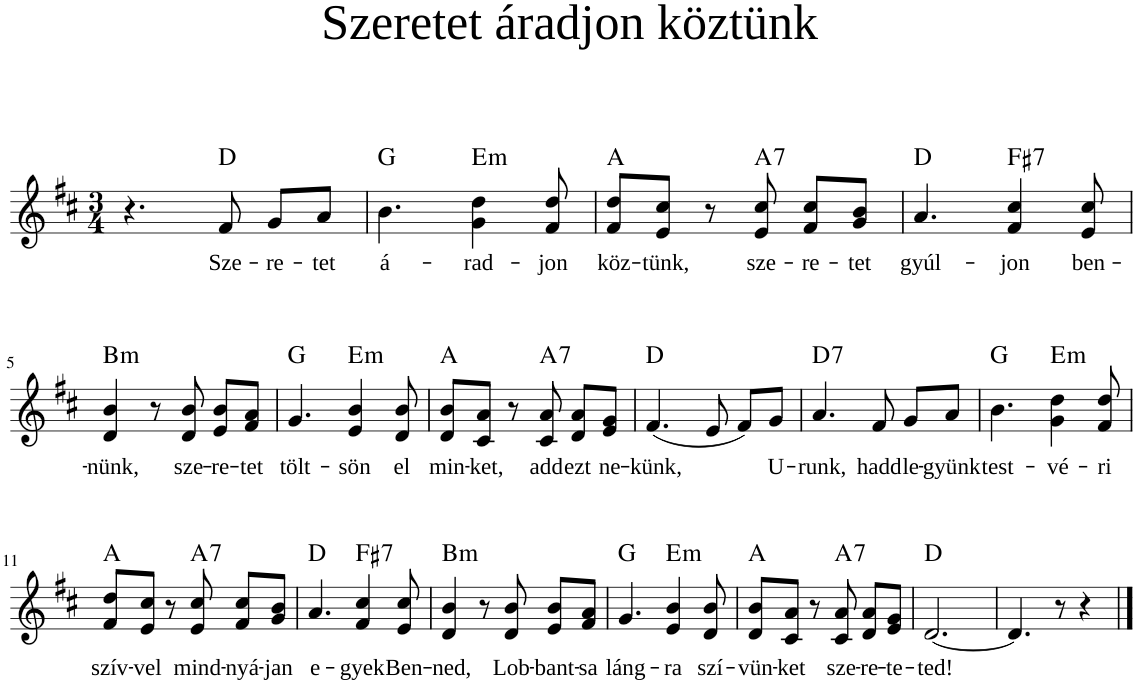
**kern	**text	**harte
*part1	*part1	*part1
*staff1	*staff1	*
*I"Voice	*	*
*clefG2	*	*
*k[f#c#]	*	*
*M3/4	*	*
=1	=1	=1
4.r	.	.
!	!LO:LY:b	!LO:H:kt=N.C.
8f#/	Sze-	N
!	!LO:LY:b	!
8g/L	-re-	.
!	!LO:LY:b	!
8a/J	-tet	.
=2	=2	=2
!	!LO:LY:b	!LO:H:kt=N.C.
4.b\	á-	N
!	!LO:LY:b	!LO:H:kt=m
4g\ 4dd\	-rad-	E:min
!	!LO:LY:b	!
8f#/ 8dd/	-jon	.
=3	=3	=3
!	!LO:LY:b	!LO:H:kt=N.C.
8f#/ 8dd/L	köz-	N
!	!LO:LY:b	!
8e/ 8cc#/J	-tünk,	.
8r	.	.
!	!LO:LY:b	!LO:H:kt=7
8e/ 8cc#/	sze-	A:7
!	!LO:LY:b	!
8f#/ 8cc#/L	-re-	.
!	!LO:LY:b	!
8g/ 8b/J	-tet	.
=4	=4	=4
!	!LO:LY:b	!LO:H:kt=N.C.
4.a/	gyúl-	N
!	!LO:LY:b	!LO:H:kt=7
4f#/ 4cc#/	-jon	F#:7
!	!LO:LY:b	!
8e/ 8cc#/	ben-	.
!!LO:LB:g=z
=5	=5	=5
!	!LO:LY:b	!LO:H:kt=m
4d/ 4b/	-nünk,	B:min
8r	.	.
!	!LO:LY:b	!
8d/ 8b/	sze-	.
!	!LO:LY:b	!
8e/ 8b/L	-re-	.
!	!LO:LY:b	!
8f#/ 8a/J	-tet	.
=6	=6	=6
!	!LO:LY:b	!LO:H:kt=N.C.
4.g/	tölt-	N
!	!LO:LY:b	!LO:H:kt=m
4e/ 4b/	-sön	E:min
!	!LO:LY:b	!
8d/ 8b/	el	.
=7	=7	=7
!	!LO:LY:b	!LO:H:kt=N.C.
8d/ 8b/L	min-	N
!	!LO:LY:b	!
8c#/ 8a/J	-ket,	.
8r	.	.
!	!LO:LY:b	!LO:H:kt=7
8c#/ 8a/	add	A:7
!	!LO:LY:b	!
8d/ 8a/L	ezt	.
!	!LO:LY:b	!
8e/ 8g/J	ne-	.
=8	=8	=8
!	!LO:LY:b	!LO:H:kt=N.C.
(4.f#/	-künk,	N
8e/	.	.
8f#/L)	.	.
!	!LO:LY:b	!
8g/J	U-	.
=9	=9	=9
!	!LO:LY:b	!LO:H:kt=7
4.a/	-runk,	D:7
!	!LO:LY:b	!
8f#/	hadd	.
!	!LO:LY:b	!
8g/L	le-	.
!	!LO:LY:b	!
8a/J	-gyünk	.
=10	=10	=10
!	!LO:LY:b	!LO:H:kt=N.C.
4.b\	test-	N
!	!LO:LY:b	!LO:H:kt=m
4g\ 4dd\	-vé-	E:min
!	!LO:LY:b	!
8f#/ 8dd/	-ri	.
!!LO:LB:g=z
=11	=11	=11
!	!LO:LY:b	!LO:H:kt=N.C.
8f#/ 8dd/L	szív-	N
!	!LO:LY:b	!
8e/ 8cc#/J	-vel	.
8r	.	.
!	!LO:LY:b	!LO:H:kt=7
8e/ 8cc#/	mind-	A:7
!	!LO:LY:b	!
8f#/ 8cc#/L	-nyá-	.
!	!LO:LY:b	!
8g/ 8b/J	-jan	.
=12	=12	=12
!	!LO:LY:b	!LO:H:kt=N.C.
4.a/	e-	N
!	!LO:LY:b	!LO:H:kt=7
4f#/ 4cc#/	-gyek	F#:7
!	!LO:LY:b	!
8e/ 8cc#/	Ben-	.
=13	=13	=13
!	!LO:LY:b	!LO:H:kt=m
4d/ 4b/	-ned,	B:min
8r	.	.
!	!LO:LY:b	!
8d/ 8b/	Lob-	.
!	!LO:LY:b	!
8e/ 8b/L	-bant-	.
!	!LO:LY:b	!
8f#/ 8a/J	-sa	.
=14	=14	=14
!	!LO:LY:b	!LO:H:kt=N.C.
4.g/	láng-	N
!	!LO:LY:b	!LO:H:kt=m
4e/ 4b/	-ra	E:min
!	!LO:LY:b	!
8d/ 8b/	szí-	.
=15	=15	=15
!	!LO:LY:b	!LO:H:kt=N.C.
8d/ 8b/L	-vün-	N
!	!LO:LY:b	!
8c#/ 8a/J	-ket	.
8r	.	.
!	!LO:LY:b	!LO:H:kt=7
8c#/ 8a/	sze-	A:7
!	!LO:LY:b	!
8d/ 8a/L	-re-	.
!	!LO:LY:b	!
8e/ 8g/J	-te-	.
=16	=16	=16
!	!LO:LY:b	!LO:H:kt=N.C.
[2.d/	-ted!	N
=17	=17	=17
4.d/]	.	.
8r	.	.
4r	.	.
==	==	==
*-	*-	*-
